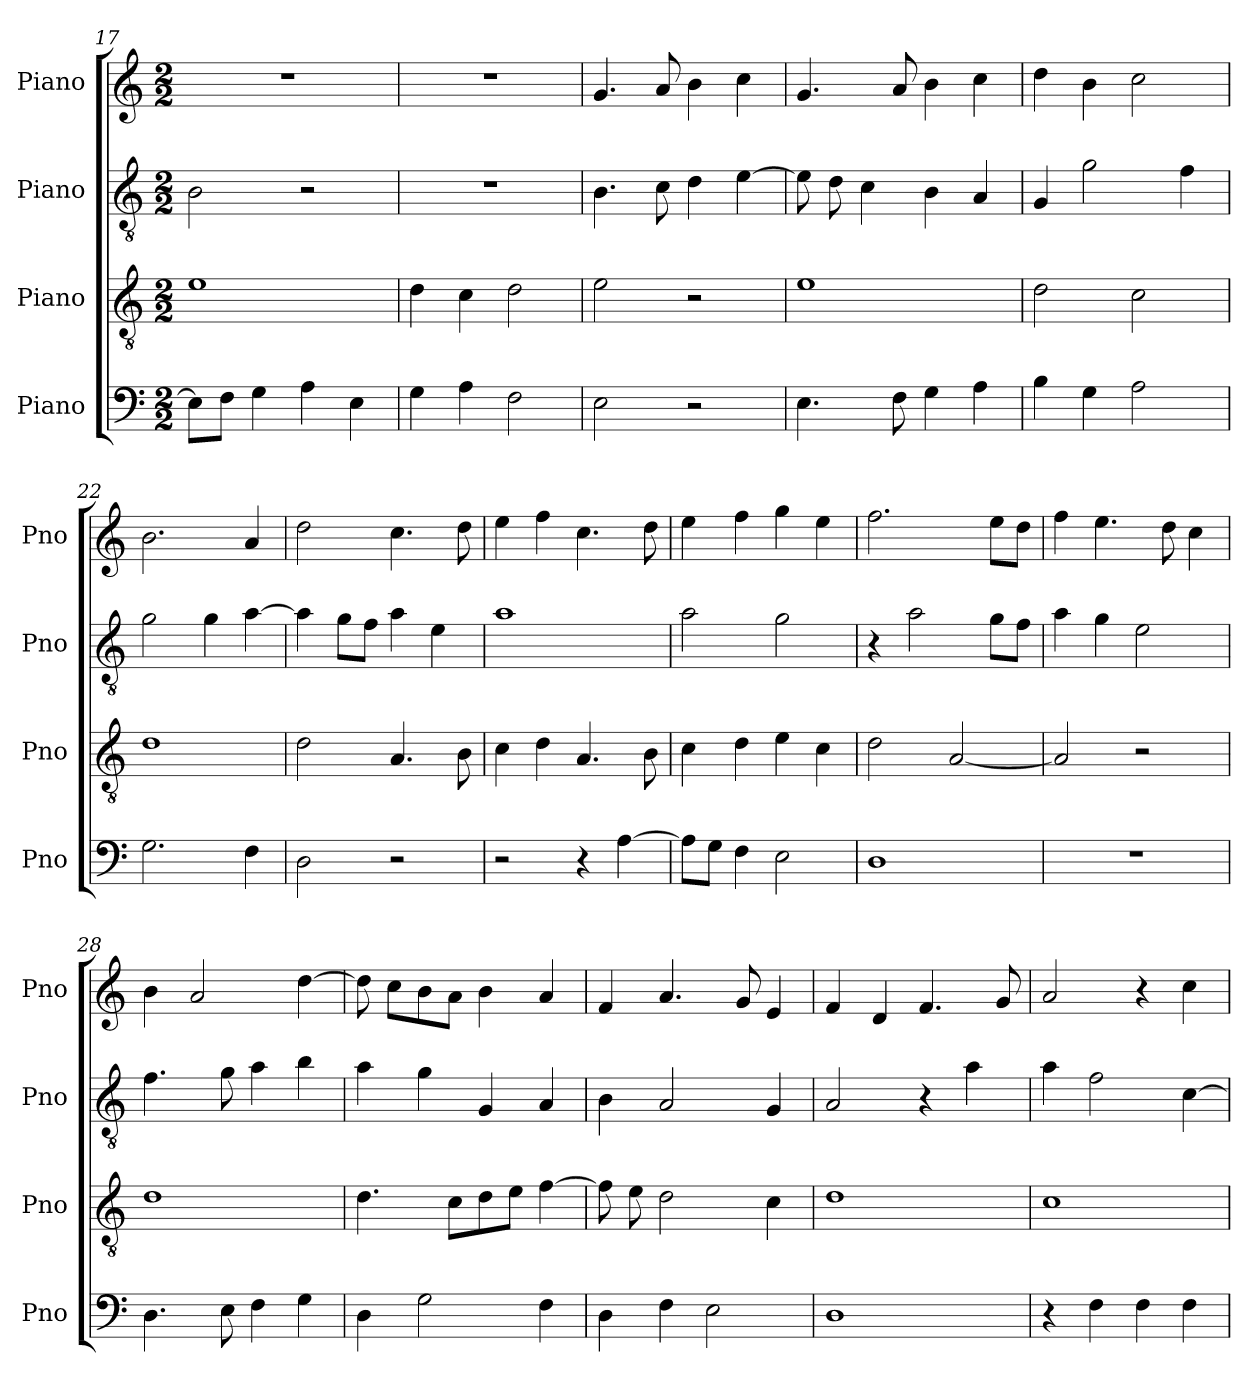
**kern	**kern	**kern	**kern
*part4	*part3	*part2	*part1
*staff4	*staff3	*staff2	*staff1
*I"Piano	*I"Piano	*I"Piano	*I"Piano
*I'Pno	*I'Pno	*I'Pno	*I'Pno
*clefF4	*clefGv2	*clefGv2	*clefG2
*k[]	*k[]	*k[]	*k[]
*M2/2	*M2/2	*M2/2	*M2/2
=17	=17	=17	=17
8E\L]	1e	2B\	1r
8F\J	.	.	.
4G\	.	.	.
4A\	.	2r	.
4E\	.	.	.
=18	=18	=18	=18
4G\	4d\	1r	1r
4A\	4c\	.	.
2F\	2d\	.	.
=19	=19	=19	=19
2E\	2e\	4.B\	4.g/
.	.	8c\	8a/
2r	2r	4d\	4b\
.	.	[4e\	4cc\
=20	=20	=20	=20
4.E\	1e	8e\]	4.g/
.	.	8d\	.
.	.	4c\	.
8F\	.	.	8a/
4G\	.	4B\	4b\
4A\	.	4A/	4cc\
=21	=21	=21	=21
4B\	2d\	4G/	4dd\
4G\	.	2g\	4b\
2A\	2c\	.	2cc\
.	.	4f\	.
=22	=22	=22	=22
2.G\	1d	2g\	2.b\
.	.	4g\	.
4F\	.	[4a\	4a/
=23	=23	=23	=23
2D\	2d\	4a\]	2dd\
.	.	8g\L	.
.	.	8f\J	.
2r	4.A/	4a\	4.cc\
.	.	4e\	.
.	8B\	.	8dd\
=24	=24	=24	=24
2r	4c\	1a	4ee\
.	4d\	.	4ff\
4r	4.A/	.	4.cc\
[4A\	.	.	.
.	8B\	.	8dd\
=25	=25	=25	=25
8A\L]	4c\	2a\	4ee\
8G\J	.	.	.
4F\	4d\	.	4ff\
2E\	4e\	2g\	4gg\
.	4c\	.	4ee\
=26	=26	=26	=26
1D	2d\	4r	2.ff\
.	.	2a\	.
.	[2A/	.	.
.	.	8g\L	8ee\L
.	.	8f\J	8dd\J
=27	=27	=27	=27
1r	2A/]	4a\	4ff\
.	.	4g\	4.ee\
.	2r	2e\	.
.	.	.	8dd\
.	.	.	4cc\
=28	=28	=28	=28
4.D\	1d	4.f\	4b\
.	.	.	2a/
8E\	.	8g\	.
4F\	.	4a\	.
4G\	.	4b\	[4dd\
=29	=29	=29	=29
4D\	4.d\	4a\	8dd\]
.	.	.	8cc\L
2G\	.	4g\	8b\
.	8c\L	.	8a\J
.	8d\	4G/	4b\
.	8e\J	.	.
4F\	[4f\	4A/	4a/
=30	=30	=30	=30
4D\	8f\]	4B\	4f/
.	8e\	.	.
4F\	2d\	2A/	4.a/
2E\	.	.	.
.	.	.	8g/
.	4c\	4G/	4e/
=31	=31	=31	=31
1D	1d	2A/	4f/
.	.	.	4d/
.	.	4r	4.f/
.	.	4a\	.
.	.	.	8g/
=32	=32	=32	=32
4r	1c	4a\	2a/
4F\	.	2f\	.
4F\	.	.	4r
4F\	.	[4c\	4cc\
=	=	=	=
*-	*-	*-	*-
